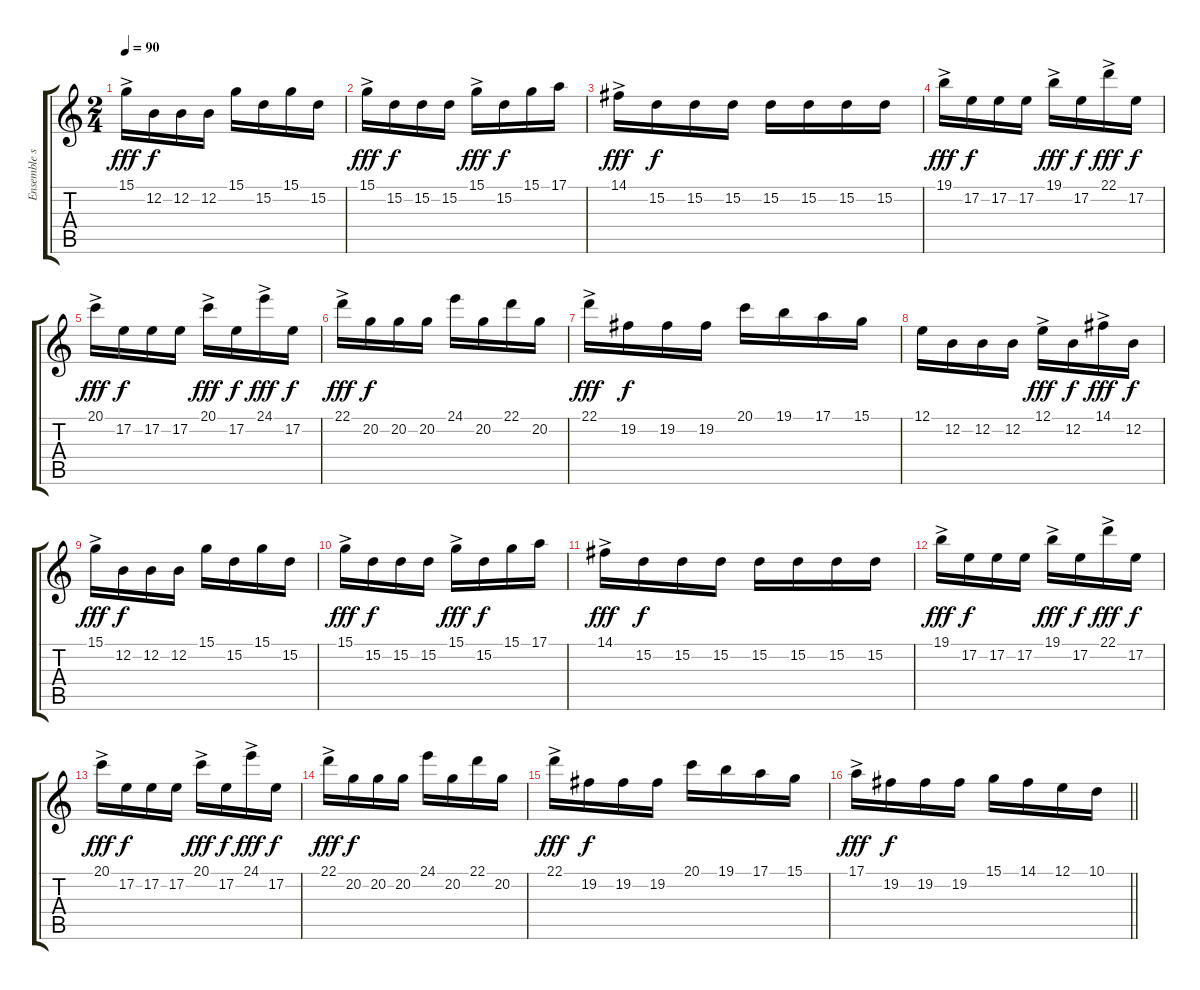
\track ("Ensemble string" "Ensemble s") {instrument stringensemble1}
\staff {score tabs}
\tuning (E4 B3 G3 D3 A2 E2) {hide}
\ts (2 4)
\tempo 90
\clef g2
\ks c
15.1{ac}.16{dy fff} 12.2.16{dy f} 12.2.16 12.2.16 15.1.16 15.2.16 15.1.16 15.2.16 |
15.1{ac}.16{dy fff} 15.2.16{dy f} 15.2.16 15.2.16 15.1{ac}.16{dy fff} 15.2.16{dy f} 15.1.16 17.1.16 |
14.1{ac}.16{dy fff} 15.2.16{dy f} 15.2.16 15.2.16 15.2.16 15.2.16 15.2.16 15.2.16 |
19.1{ac}.16{dy fff} 17.2.16{dy f} 17.2.16 17.2.16 19.1{ac}.16{dy fff} 17.2.16{dy f} 22.1{ac}.16{dy fff} 17.2.16{dy f} |
20.1{ac}.16{dy fff} 17.2.16{dy f} 17.2.16 17.2.16 20.1{ac}.16{dy fff} 17.2.16{dy f} 24.1{ac}.16{dy fff} 17.2.16{dy f} |
22.1{ac}.16{dy fff} 20.2.16{dy f} 20.2.16 20.2.16 24.1.16 20.2.16 22.1.16 20.2.16 |
22.1{ac}.16{dy fff} 19.2.16{dy f} 19.2.16 19.2.16 20.1.16 19.1.16 17.1.16 15.1.16 |
12.1.16 12.2.16 12.2.16 12.2.16 12.1{ac}.16{dy fff} 12.2.16{dy f} 14.1{ac}.16{dy fff} 12.2.16{dy f} |
15.1{ac}.16{dy fff} 12.2.16{dy f} 12.2.16 12.2.16 15.1.16 15.2.16 15.1.16 15.2.16 |
15.1{ac}.16{dy fff} 15.2.16{dy f} 15.2.16 15.2.16 15.1{ac}.16{dy fff} 15.2.16{dy f} 15.1.16 17.1.16 |
14.1{ac}.16{dy fff} 15.2.16{dy f} 15.2.16 15.2.16 15.2.16 15.2.16 15.2.16 15.2.16 |
19.1{ac}.16{dy fff} 17.2.16{dy f} 17.2.16 17.2.16 19.1{ac}.16{dy fff} 17.2.16{dy f} 22.1{ac}.16{dy fff} 17.2.16{dy f} |
20.1{ac}.16{dy fff} 17.2.16{dy f} 17.2.16 17.2.16 20.1{ac}.16{dy fff} 17.2.16{dy f} 24.1{ac}.16{dy fff} 17.2.16{dy f} |
22.1{ac}.16{dy fff} 20.2.16{dy f} 20.2.16 20.2.16 24.1.16 20.2.16 22.1.16 20.2.16 |
22.1{ac}.16{dy fff} 19.2.16{dy f} 19.2.16 19.2.16 20.1.16 19.1.16 17.1.16 15.1.16 |
\barLineRight lightlight
17.1{ac}.16{dy fff} 19.2.16{dy f} 19.2.16 19.2.16 15.1.16 14.1.16 12.1.16 10.1.16
